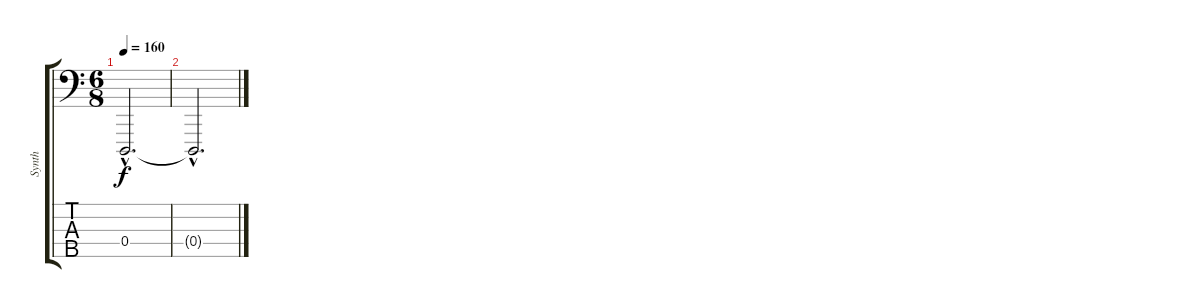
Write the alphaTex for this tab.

\track ("Synth" "Synth") {instrument stringensemble1}
\staff {score tabs}
\tuning (F2 C2 G1 D1 A0) {hide}
\ts (6 8)
\tempo 160
\clef f4
\ks c
0.4{hac}.2{d dy f} |
0.4{hac t}.2{d}
